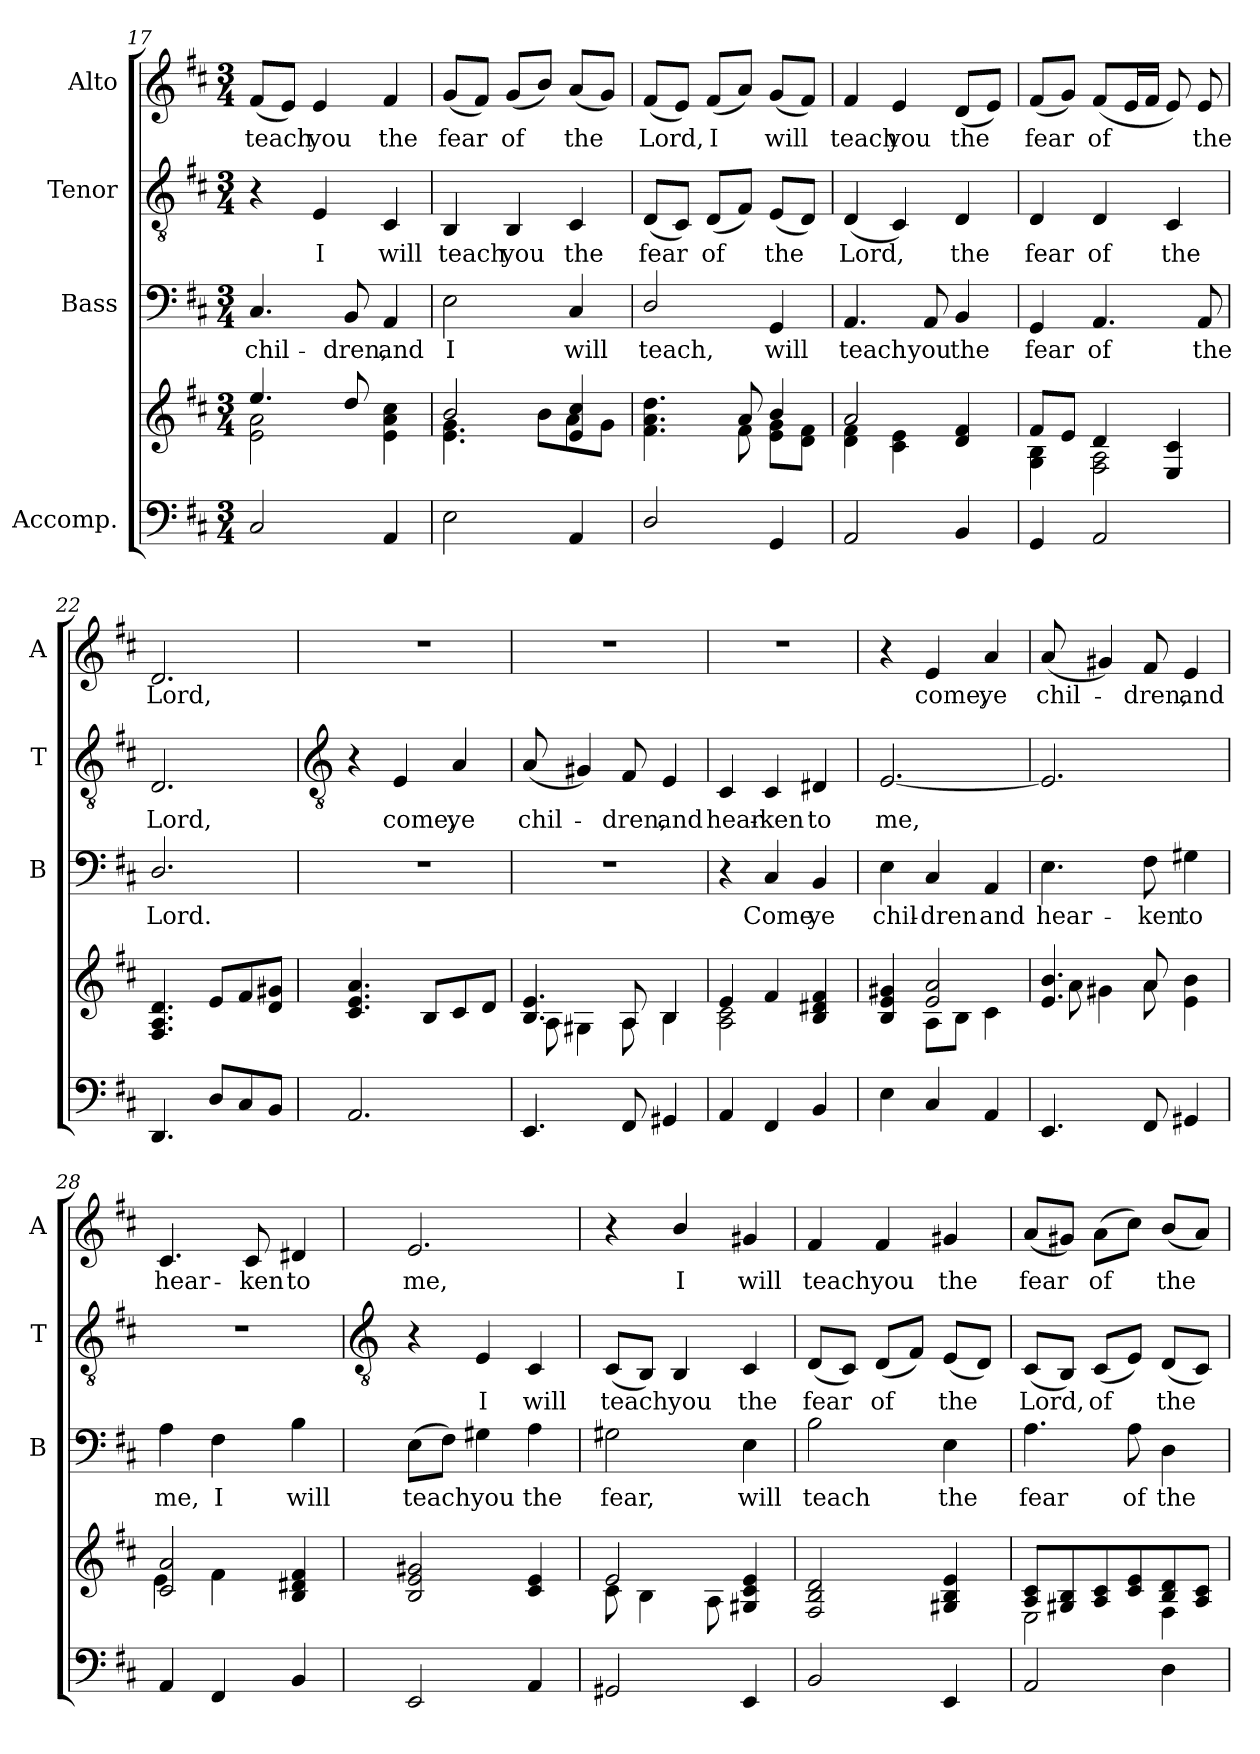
**kern	**kern	**kern	**text	**kern	**text	**kern	**text
*part4	*part4	*part3	*part3	*part2	*part2	*part1	*part1
*staff5	*staff4	*staff3	*staff3	*staff2	*staff2	*staff1	*staff1
*I"Accomp.	*	*I"Bass	*	*I"Tenor	*	*I"Alto	*
*	*	*I'B	*	*I'T	*	*I'A	*
!!LO:LB:g=z
*clefF4	*clefG2	*clefF4	*	*clefGv2	*	*clefG2	*
*k[f#c#]	*k[f#c#]	*k[f#c#]	*	*k[f#c#]	*	*k[f#c#]	*
*D:	*D:	*D:	*	*D:	*	*D:	*
*M3/4	*M3/4	*M3/4	*	*M3/4	*	*M3/4	*
=17	=17	=17	=17	=17	=17	=17	=17
*	*^	*	*	*	*	*	*
!	!	!	!	!LO:LY:b	!	!	!	!LO:LY:b
2C#	4.ee/	2e\ 2a\	4.C#/	chil-	4r	.	(<8f#L	teach
.	.	.	.	.	.	.	8eJ)	.
!	!	!	!	!	!	!LO:LY:b	!	!LO:LY:b
.	.	.	.	.	4E	I	4e	you
!	!	!	!	!LO:LY:b	!	!	!	!
.	8dd/	.	8BB	-dren,	.	.	.	.
!	!	!	!	!LO:LY:b	!	!LO:LY:b	!	!LO:LY:b
4AA	4ryy	4e\ 4a\ 4cc#\	4AA	and	4C#	will	4f#	the
=18	=18	=18	=18	=18	=18	=18	=18	=18
!	!	!	!	!LO:LY:b	!	!LO:LY:b	!	!LO:LY:b
2E	2b/	4.e\ 4.g\	2E	I	4BB	teach	(<8gL	fear
.	.	.	.	.	.	.	8f#J)	.
!	!	!	!	!	!	!LO:LY:b	!	!LO:LY:b
.	.	.	.	.	4BB	you	(<8gL	of
.	.	8b\L	.	.	.	.	8bJ)	.
!	!	!	!	!LO:LY:b	!	!LO:LY:b	!	!LO:LY:b
4AA	4e/ 4cc#/	8a\	4C#	will	4C#	the	(<8aL	the
.	.	8g\J	.	.	.	.	8gJ)	.
=19	=19	=19	=19	=19	=19	=19	=19	=19
!	!	!	!	!LO:LY:b	!	!LO:LY:b	!	!LO:LY:b
2D/	4ryy	4.f#\ 4.a\ 4.dd\	2D/	teach,	(<8DL	fear	(<8f#L	Lord,
.	.	.	.	.	8C#J)	.	8eJ)	.
!	!	!	!	!	!	!LO:LY:b	!	!LO:LY:b
.	8ryy	.	.	.	(<8DL	of	(<8f#L	I
.	8a/	8f#\	.	.	8F#J)	.	8aJ)	.
!	!	!	!	!LO:LY:b	!	!LO:LY:b	!	!LO:LY:b
4GG	4b/	8e\ 8g\L	4GG	will	(<8EL	the	(<8gL	will
.	.	8d\ 8f#\J	.	.	8DJ)	.	8f#J)	.
=20	=20	=20	=20	=20	=20	=20	=20	=20
!	!	!	!	!LO:LY:b	!	!LO:LY:b	!	!LO:LY:b
2AA	2a/	4d\ 4f#\	4.AA	teach	(<4D	Lord,	4f#	teach
!	!	!	!	!	!	!	!	!LO:LY:b
.	.	4c#\ 4e\	.	.	4C#)	.	4e	you
!	!	!	!	!LO:LY:b	!	!	!	!
.	.	.	8AA	you	.	.	.	.
!	!	!	!	!LO:LY:b	!	!LO:LY:b	!	!LO:LY:b
4BB	4d/ 4f#/	4ryy	4BB	the	4D	the	(<8dL	the
.	.	.	.	.	.	.	8eJ)	.
=21	=21	=21	=21	=21	=21	=21	=21	=21
!	!	!	!	!LO:LY:b	!	!LO:LY:b	!	!LO:LY:b
4GG	8f#/L	4G\ 4B\	4GG	fear	4D	fear	(<8f#L	fear
.	8e/J	.	.	.	.	.	8gJ)	.
!	!	!	!	!LO:LY:b	!	!LO:LY:b	!	!LO:LY:b
2AA	4d/	2F#\ 2A\	4.AA	of	4D	of	(<8f#L	of
.	.	.	.	.	.	.	16eL	.
.	.	.	.	.	.	.	16f#JJ	.
!	!	!	!	!	!	!LO:LY:b	!	!
.	4E/ 4c#/	.	.	.	4C#	the	8e)	.
!	!	!	!	!LO:LY:b	!	!	!	!LO:LY:b
.	.	.	8AA	the	.	.	8e	the
=22	=22	=22	=22	=22	=22	=22	=22	=22
!	!	!LO:N:vis=1	!	!LO:LY:b	!	!LO:LY:b	!	!LO:LY:b
4.DD	4.F#/ 4.A/ 4.d/	2.ryy	2.D/	Lord.	2.D	Lord,	2.d	Lord,
8DL	8e/L	.	.	.	.	.	.	.
8C#	8f#/	.	.	.	.	.	.	.
8BBJ	8d/ 8g#X/J	.	.	.	.	.	.	.
!!LO:LB:g=z
=23	=23	=23	=23	=23	=23	=23	=23	=23
*	*	*	*	*	*clefGv2	*	*	*
!	!	!LO:N:vis=1	!LO:N:vis=1	!	!	!	!LO:N:vis=1	!
2.AA	4.c#/ 4.e/ 4.a/	2.ryy	2.r	.	4r	.	2.r	.
!	!	!	!	!	!	!LO:LY:b	!	!
.	.	.	.	.	4E	come,	.	.
.	8B/L	.	.	.	.	.	.	.
!	!	!	!	!	!	!LO:LY:b	!	!
.	8c#/	.	.	.	4A/	ye	.	.
.	8d/J	.	.	.	.	.	.	.
=24	=24	=24	=24	=24	=24	=24	=24	=24
!	!	!	!LO:N:vis=1	!	!	!LO:LY:b	!LO:N:vis=1	!
4.EE	4.B/ 4.e/	8A\	2.r	.	(<8A/	chil-	2.r	.
.	.	4G#X\	.	.	4G#X)	.	.	.
!	!	!	!	!	!	!LO:LY:b	!	!
8FF#	8A/	8A\	.	.	8F#	dren,	.	.
!	!	!	!	!	!	!LO:LY:b	!	!
4GG#X	4B/	4B\	.	.	4E	and	.	.
=25	=25	=25	=25	=25	=25	=25	=25	=25
!	!	!	!	!	!	!LO:LY:b	!LO:N:vis=1	!
4AA	4e/	2A\ 2c#\	4r	.	4C#	hear-	2.r	.
!	!	!	!	!LO:LY:b	!	!LO:LY:b	!	!
4FF#	4f#/	.	4C#/	Come	4C#	-ken	.	.
!	!	!	!	!LO:LY:b	!	!LO:LY:b	!	!
4BB	4B/ 4d#X/ 4f#/	4ryy	4BB	ye	4D#X	to	.	.
=26	=26	=26	=26	=26	=26	=26	=26	=26
!	!	!	!	!LO:LY:b	!	!LO:LY:b	!	!
4E	4B/ 4e/ 4g#X/	4ryy	4E	chil-	[2.E	me,	4r	.
!	!	!	!	!LO:LY:b	!	!	!	!LO:LY:b
4C#	2e/ 2a/	8A\L	4C#	-dren	.	.	4e	come,
.	.	8B\J	.	.	.	.	.	.
!	!	!	!	!LO:LY:b	!	!	!	!LO:LY:b
4AA	.	4c#\	4AA	and	.	.	4a/	ye
=27	=27	=27	=27	=27	=27	=27	=27	=27
!	!	!	!	!LO:LY:b	!	!	!	!LO:LY:b
4.EE	4.e/ 4.b/	8a\	4.E	hear-	2.E]	.	(<8a/	chil-
.	.	4g#X\	.	.	.	.	4g#X)	.
!	!	!	!	!LO:LY:b	!	!	!	!LO:LY:b
8FF#	8a/	8a\	8F#	-ken	.	.	8f#	dren,
!	!	!	!	!LO:LY:b	!	!	!	!LO:LY:b
4GG#X	4ryy	4e\ 4b\	4G#X	to	.	.	4e	and
=28	=28	=28	=28	=28	=28	=28	=28	=28
!	!	!	!	!LO:LY:b	!LO:N:vis=1	!	!	!LO:LY:b
4AA	2c#/ 2a/	4e\	4A	me,	2.r	.	4.c#	hear-
!	!	!	!	!LO:LY:b	!	!	!	!
4FF#	.	4f#\	4F#	I	.	.	.	.
!	!	!	!	!	!	!	!	!LO:LY:b
.	.	.	.	.	.	.	8c#	-ken
!	!	!	!	!LO:LY:b	!	!	!	!LO:LY:b
4BB	4B/ 4d#X/ 4f#/	4ryy	4B	will	.	.	4d#X	to
!!LO:LB:g=z
=29	=29	=29	=29	=29	=29	=29	=29	=29
*	*	*	*	*	*clefGv2	*	*	*
!	!	!LO:N:vis=1	!	!LO:LY:b	!	!	!	!LO:LY:b
2EE	2B/ 2e/ 2g#X/	2.ryy	(>8EL	teach	4r	.	2.e	me,
.	.	.	8F#J)	.	.	.	.	.
!	!	!	!	!LO:LY:b	!	!LO:LY:b	!	!
.	.	.	4G#X	you	4E	I	.	.
!	!	!	!	!LO:LY:b	!	!LO:LY:b	!	!
4AA	4c#/ 4e/	.	4A	the	4C#	will	.	.
=30	=30	=30	=30	=30	=30	=30	=30	=30
!	!	!	!	!LO:LY:b	!	!LO:LY:b	!	!
2GG#X	2e/	8c#\	2G#X	fear,	(<8C#L	teach	4r	.
.	.	4B\	.	.	8BBJ)	.	.	.
!	!	!	!	!	!	!LO:LY:b	!	!LO:LY:b
.	.	.	.	.	4BB	you	4b/	I
.	.	8A\	.	.	.	.	.	.
!	!	!	!	!LO:LY:b	!	!LO:LY:b	!	!LO:LY:b
4EE	4G#X/ 4c#/ 4e/	4ryy	4E	will	4C#	the	4g#X	will
=31	=31	=31	=31	=31	=31	=31	=31	=31
!	!	!LO:N:vis=1	!	!LO:LY:b	!	!LO:LY:b	!	!LO:LY:b
2BB	2F#/ 2B/ 2d/	2.ryy	2B	teach	(<8DL	fear	4f#	teach
.	.	.	.	.	8C#J)	.	.	.
!	!	!	!	!	!	!LO:LY:b	!	!LO:LY:b
.	.	.	.	.	(<8DL	of	4f#	you
.	.	.	.	.	8F#J)	.	.	.
!	!	!	!	!LO:LY:b	!	!LO:LY:b	!	!LO:LY:b
4EE	4G#X/ 4B/ 4e/	.	4E	the	(<8EL	the	4g#X	the
.	.	.	.	.	8DJ)	.	.	.
=32	=32	=32	=32	=32	=32	=32	=32	=32
!	!	!	!	!LO:LY:b	!	!LO:LY:b	!	!LO:LY:b
2AA	8A/ 8c#/L	2E\	4.A	fear	(<8C#L	Lord,	(<8aL	fear
.	8G#X/ 8B/	.	.	.	8BBJ)	.	8g#XJ)	.
!	!	!	!	!	!	!LO:LY:b	!	!LO:LY:b
.	8A/ 8c#/	.	.	.	(<8C#L	of	(>8aL	of
!	!	!	!	!LO:LY:b	!	!	!	!
.	8c#/ 8e/	.	8A	of	8EJ)	.	8cc#J)	.
!	!	!	!	!LO:LY:b	!	!LO:LY:b	!	!LO:LY:b
4D	8B/ 8d/	4F#\	4D	the	(<8DL	the	(<8bL	the
.	8A/ 8c#/J	.	.	.	8C#J)	.	8aJ)	.
*	*v	*v	*	*	*	*	*	*
=	=	=	=	=	=	=	=
*-	*-	*-	*-	*-	*-	*-	*-
